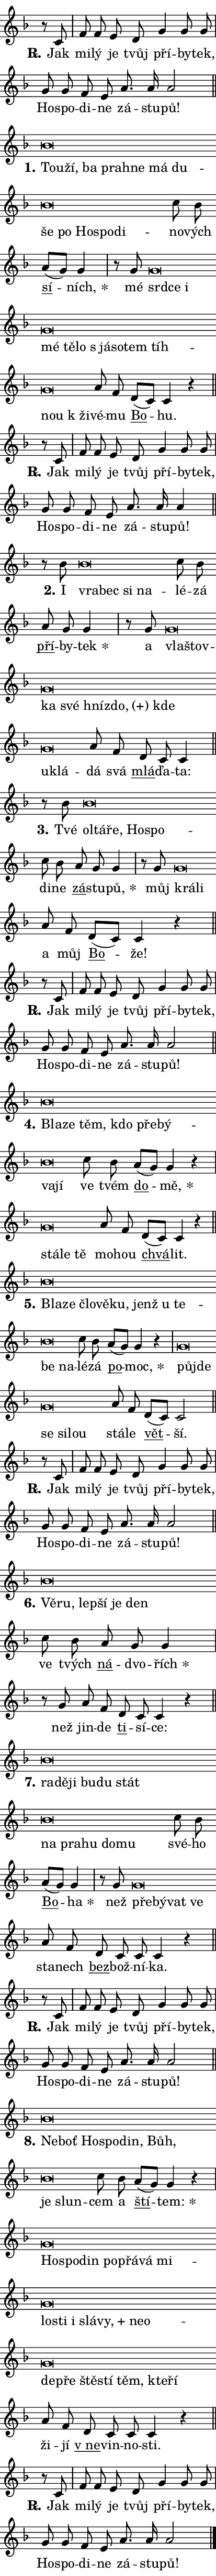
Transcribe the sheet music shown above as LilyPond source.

\version "2.22.1"
\header { tagline = "" }
\paper {
  indent = 0\cm
  top-margin = 0\cm
  right-margin = 0\cm
  bottom-margin = 0\cm
  left-margin = 0\cm
  paper-width = 7\cm
  page-breaking = #ly:one-page-breaking
  system-system-spacing.basic-distance = #11
  score-system-spacing.basic-distance = #11
  ragged-last = ##f
}


%% Author: Thomas Morley
%% https://lists.gnu.org/archive/html/lilypond-user/2020-05/msg00002.html
#(define (line-position grob)
"Returns position of @var[grob} in current system:
   @code{'start}, if at first time-step
   @code{'end}, if at last time-step
   @code{'middle} otherwise
"
  (let* ((col (ly:item-get-column grob))
         (ln (ly:grob-object col 'left-neighbor))
         (rn (ly:grob-object col 'right-neighbor))
         (col-to-check-left (if (ly:grob? ln) ln col))
         (col-to-check-right (if (ly:grob? rn) rn col))
         (break-dir-left
           (and
             (ly:grob-property col-to-check-left 'non-musical #f)
             (ly:item-break-dir col-to-check-left)))
         (break-dir-right
           (and
             (ly:grob-property col-to-check-right 'non-musical #f)
             (ly:item-break-dir col-to-check-right))))
        (cond ((eqv? 1 break-dir-left) 'start)
              ((eqv? -1 break-dir-right) 'end)
              (else 'middle))))

#(define (tranparent-at-line-position vctor)
  (lambda (grob)
  "Relying on @code{line-position} select the relevant enry from @var{vctor}.
Used to determine transparency,"
    (case (line-position grob)
      ((end) (not (vector-ref vctor 0)))
      ((middle) (not (vector-ref vctor 1)))
      ((start) (not (vector-ref vctor 2))))))

noteHeadBreakVisibility =
#(define-music-function (break-visibility)(vector?)
"Makes @code{NoteHead}s transparent relying on @var{break-visibility}"
#{
  \override NoteHead.transparent =
    #(tranparent-at-line-position break-visibility)
#})

#(define delete-ledgers-for-transparent-note-heads
  (lambda (grob)
    "Reads whether a @code{NoteHead} is transparent.
If so this @code{NoteHead} is removed from @code{'note-heads} from
@var{grob}, which is supposed to be @code{LedgerLineSpanner}.
As a result ledgers are not printed for this @code{NoteHead}"
    (let* ((nhds-array (ly:grob-object grob 'note-heads))
           (nhds-list
             (if (ly:grob-array? nhds-array)
                 (ly:grob-array->list nhds-array)
                 '()))
           ;; Relies on the transparent-property being done before
           ;; Staff.LedgerLineSpanner.after-line-breaking is executed.
           ;; This is fragile ...
           (to-keep
             (remove
               (lambda (nhd)
                 (ly:grob-property nhd 'transparent #f))
               nhds-list)))
      ;; TODO find a better method to iterate over grob-arrays, similiar
      ;; to filter/remove etc for lists
      ;; For now rebuilt from scratch
      (set! (ly:grob-object grob 'note-heads)  '())
      (for-each
        (lambda (nhd)
          (ly:pointer-group-interface::add-grob grob 'note-heads nhd))
        to-keep))))

hideNotes = {
  \noteHeadBreakVisibility #begin-of-line-visible
}
unHideNotes = {
  \noteHeadBreakVisibility #all-visible
}

% work-around for resetting accidentals
% https://lilypond.org/doc/v2.23/Documentation/notation/displaying-rhythms#unmetered-music
cadenzaMeasure = {
  \cadenzaOff
  \partial 1024 s1024
  \cadenzaOn
}

#(define-markup-command (accent layout props text) (markup?)
  "Underline accented syllable"
  (interpret-markup layout props
    #{\markup \override #'(offset . 4.3) \underline { #text }#}))

responsum = \markup \concat {
  "R" \hspace #-1.05 \path #0.1 #'((moveto 0 0.07) (lineto 0.9 0.8)) \hspace #0.05 "."
}

\layout {
    \context {
        \Staff
        \remove "Time_signature_engraver"
        \override LedgerLineSpanner.after-line-breaking = #delete-ledgers-for-transparent-note-heads
    }
    \context {
        \Voice {
            \override NoteHead.output-attributes = #'((class . "notehead"))
            \override Hairpin.height = #0.55
        }
    }
    \context {
        \Lyrics {
            \override StanzaNumber.output-attributes = #'((class . "stanzanumber"))
            \override LyricSpace.minimum-distance = #0.9
            \override LyricText.font-name = #"TeX Gyre Schola"
            \override LyricText.font-size = 1
            \override StanzaNumber.font-name = #"TeX Gyre Schola Bold"
            \override StanzaNumber.font-size = 1
        }
    }
}

% magnetic-lyrics.ily
%
%   written by
%     Jean Abou Samra <jean@abou-samra.fr>
%     Werner Lemberg <wl@gnu.org>
%
%   adapted by
%     Jiri Hon <jiri.hon@gmail.com>
%
% Version 2022-Apr-15

% https://www.mail-archive.com/lilypond-user@gnu.org/msg149350.html

#(define (Left_hyphen_pointer_engraver context)
   "Collect syllable-hyphen-syllable occurrences in lyrics and store
them in properties.  This engraver only looks to the left.  For
example, if the lyrics input is @code{foo -- bar}, it does the
following.

@itemize @bullet
@item
Set the @code{text} property of the @code{LyricHyphen} grob between
@q{foo} and @q{bar} to @code{foo}.

@item
Set the @code{left-hyphen} property of the @code{LyricText} grob with
text @q{foo} to the @code{LyricHyphen} grob between @q{foo} and
@q{bar}.
@end itemize

Use this auxiliary engraver in combination with the
@code{lyric-@/text::@/apply-@/magnetic-@/offset!} hook."
   (let ((hyphen #f)
         (text #f))
     (make-engraver
      (acknowledgers
       ((lyric-syllable-interface engraver grob source-engraver)
        (set! text grob)))
      (end-acknowledgers
       ((lyric-hyphen-interface engraver grob source-engraver)
        ;(when (not (grob::has-interface grob 'lyric-space-interface))
          (set! hyphen grob)));)
      ((stop-translation-timestep engraver)
       (when (and text hyphen)
         (ly:grob-set-object! text 'left-hyphen hyphen))
       (set! text #f)
       (set! hyphen #f)))))

#(define (lyric-text::apply-magnetic-offset! grob)
   "If the space between two syllables is less than the value in
property @code{LyricText@/.details@/.squash-threshold}, move the right
syllable to the left so that it gets concatenated with the left
syllable.

Use this function as a hook for
@code{LyricText@/.after-@/line-@/breaking} if the
@code{Left_@/hyphen_@/pointer_@/engraver} is active."
   (let ((hyphen (ly:grob-object grob 'left-hyphen #f)))
     (when hyphen
       (let ((left-text (ly:spanner-bound hyphen LEFT)))
         (when (grob::has-interface left-text 'lyric-syllable-interface)
           (let* ((common (ly:grob-common-refpoint grob left-text X))
                  (this-x-ext (ly:grob-extent grob common X))
                  (left-x-ext
                   (begin
                     ;; Trigger magnetism for left-text.
                     (ly:grob-property left-text 'after-line-breaking)
                     (ly:grob-extent left-text common X)))
                  ;; `delta` is the gap width between two syllables.
                  (delta (- (interval-start this-x-ext)
                            (interval-end left-x-ext)))
                  (details (ly:grob-property grob 'details))
                  (threshold (assoc-get 'squash-threshold details 0.2)))
             (when (< delta threshold)
               (let* (;; We have to manipulate the input text so that
                      ;; ligatures crossing syllable boundaries are not
                      ;; disabled.  For languages based on the Latin
                      ;; script this is essentially a beautification.
                      ;; However, for non-Western scripts it can be a
                      ;; necessity.
                      (lt (ly:grob-property left-text 'text))
                      (rt (ly:grob-property grob 'text))
                      (is-space (grob::has-interface hyphen 'lyric-space-interface))
                      (space (if is-space " " ""))
                      (space-markup (grob-interpret-markup grob " "))
                      (space-size (interval-length (ly:stencil-extent space-markup X)))
                      (extra-delta (if is-space space-size 0))
                      ;; Append new syllable.
                      (ltrt-space (if (and (string? lt) (string? rt))
                                (string-append lt space rt)
                                (make-concat-markup (list lt space rt))))
                      ;; Right-align `ltrt` to the right side.
                      (ltrt-space-markup (grob-interpret-markup
                               grob
                               (make-translate-markup
                                (cons (interval-length this-x-ext) 0)
                                (make-right-align-markup ltrt-space)))))
                 (begin
                   ;; Don't print `left-text`.
                   (ly:grob-set-property! left-text 'stencil #f)
                   ;; Set text and stencil (which holds all collected
                   ;; syllables so far) and shift it to the left.
                   (ly:grob-set-property! grob 'text ltrt-space)
                   (ly:grob-set-property! grob 'stencil ltrt-space-markup)
                   (ly:grob-translate-axis! grob (- (- delta extra-delta)) X))))))))))


#(define (lyric-hyphen::displace-bounds-first grob)
   ;; Make very sure this callback isn't triggered too early.
   (let ((left (ly:spanner-bound grob LEFT))
         (right (ly:spanner-bound grob RIGHT)))
     (ly:grob-property left 'after-line-breaking)
     (ly:grob-property right 'after-line-breaking)
     (ly:lyric-hyphen::print grob)))

squashThreshold = #0.4

\layout {
  \context {
    \Lyrics
    \consists #Left_hyphen_pointer_engraver
    \override LyricText.after-line-breaking =
      #lyric-text::apply-magnetic-offset!
    \override LyricHyphen.stencil = #lyric-hyphen::displace-bounds-first
    \override LyricText.details.squash-threshold = \squashThreshold
    \override LyricHyphen.minimum-distance = 0
    \override LyricHyphen.minimum-length = \squashThreshold
  }
}

squash = \override LyricText.details.squash-threshold = 9999
unSquash = \override LyricText.details.squash-threshold = \squashThreshold

left = \override LyricText.self-alignment-X = #LEFT
unLeft = \revert LyricText.self-alignment-X

starOffset = #(lambda (grob) 
                (let ((x_offset (ly:self-alignment-interface::aligned-on-x-parent grob)))
                  (if (= x_offset 0) 0 (+ x_offset 1.2))))

star = #(define-music-function (syllable)(string?)
"Append star separator at the end of a syllable"
#{
  \once \override LyricText.X-offset = #starOffset
  \lyricmode { \markup {
    #syllable
    \override #'((font-name . "TeX Gyre Schola Bold")) \hspace #0.2 \lower #0.65 \larger "*"
  } }
#})

starAccent = #(define-music-function (syllable)(string?)
"Append star separator at the end of a syllable and make accent"
#{
  \once \override LyricText.X-offset = #starOffset
  \lyricmode { \markup {
    \accent #syllable
    \override #'((font-name . "TeX Gyre Schola Bold")) \hspace #0.2 \lower #0.65 \larger "*"
  } }
#})

breath = #(define-music-function (syllable)(string?)
"Append breathing indicator at the end of a syllable"
#{
  \lyricmode { \markup { #syllable "+" } }
#})

optionalBreath = #(define-music-function (syllable)(string?)
"Append optional breathing indicator at the end of a syllable"
#{
  \lyricmode { \markup { #syllable "(+)" } }
#})


\score {
    <<
        \new Voice = "melody" { \cadenzaOn \key f \major \relative { r8 c' \cadenzaMeasure \bar "|" f f e d \bar "" g4 g8 g \cadenzaMeasure \bar "|" g g f e \bar "" a8. a16 a2 \cadenzaMeasure \bar "||" \break }
\relative { bes'\breve*1/16 \hideNotes \breve*1/16 \bar "" \breve*1/16 \bar "" \breve*1/16 \bar "" \breve*1/16 \bar "" \breve*1/16 \bar "" \breve*1/16 \bar "" \breve*1/16 \bar "" \breve*1/16 \bar "" \breve*1/16 \bar "" \breve*1/16 \breve*1/16 \bar "" \unHideNotes c8 bes \bar "" a[( g)] g4 \cadenzaMeasure \bar "|" r8 g8 g\breve*1/16 \hideNotes \breve*1/16 \bar "" \breve*1/16 \bar "" \breve*1/16 \bar "" \breve*1/16 \bar "" \breve*1/16 \bar "" \breve*1/16 \bar "" \breve*1/16 \bar "" \breve*1/16 \bar "" \breve*1/16 \bar "" \breve*1/16 \breve*1/16 \bar "" \unHideNotes a8 f \bar "" d[( c)] c4 r \cadenzaMeasure \bar "||" \break }
\relative { r8 c' \cadenzaMeasure \bar "|" f f e d \bar "" g4 g8 g \cadenzaMeasure \bar "|" g g f e \bar "" a8. a16 a4 \cadenzaMeasure \bar "||" \break }
\relative { r8 bes'8 bes\breve*1/16 \hideNotes \breve*1/16 \bar "" \breve*1/16 \breve*1/16 \bar "" \unHideNotes c8 bes \bar "" a g g4 \cadenzaMeasure \bar "|" r8 g8 g\breve*1/16 \hideNotes \breve*1/16 \bar "" \breve*1/16 \bar "" \breve*1/16 \bar "" \breve*1/16 \bar "" \breve*1/16 \bar "" \breve*1/16 \bar "" \breve*1/16 \breve*1/16 \bar "" \unHideNotes a8 f \bar "" d c c4 \cadenzaMeasure \bar "||" \break }
\relative { r8 bes'8 bes\breve*1/16 \hideNotes \breve*1/16 \bar "" \breve*1/16 \bar "" \breve*1/16 \breve*1/16 \bar "" \unHideNotes c8 bes \bar "" a g g4 \cadenzaMeasure \bar "|" r8 g8 g\breve*1/16 \hideNotes \breve*1/16 \bar "" \unHideNotes a8 f \bar "" d[( c)] c4 r \cadenzaMeasure \bar "||" \break }
\relative { r8 c' \cadenzaMeasure \bar "|" f f e d \bar "" g4 g8 g \cadenzaMeasure \bar "|" g g f e \bar "" a8. a16 a2 \cadenzaMeasure \bar "||" \break }
\relative { bes'\breve*1/16 \hideNotes \breve*1/16 \bar "" \breve*1/16 \bar "" \breve*1/16 \bar "" \breve*1/16 \bar "" \breve*1/16 \bar "" \breve*1/16 \breve*1/16 \bar "" \unHideNotes c8 bes \bar "" a[( g)] g4 r \cadenzaMeasure \bar "|" g\breve*1/16 \hideNotes \breve*1/16 \breve*1/16 \bar "" \unHideNotes a8 f \bar "" d[( c)] c4 r \cadenzaMeasure \bar "||" \break }
\relative { bes'\breve*1/16 \hideNotes \breve*1/16 \bar "" \breve*1/16 \bar "" \breve*1/16 \bar "" \breve*1/16 \bar "" \breve*1/16 \bar "" \breve*1/16 \bar "" \breve*1/16 \bar "" \breve*1/16 \breve*1/16 \bar "" \unHideNotes c8 bes \bar "" a[( g)] g4 r \cadenzaMeasure \bar "|" g\breve*1/16 \hideNotes \breve*1/16 \bar "" \breve*1/16 \bar "" \breve*1/16 \breve*1/16 \bar "" \unHideNotes a8 f \bar "" d[( c)] c2 \cadenzaMeasure \bar "||" \break }
\relative { r8 c' \cadenzaMeasure \bar "|" f f e d \bar "" g4 g8 g \cadenzaMeasure \bar "|" g g f e \bar "" a8. a16 a2 \cadenzaMeasure \bar "||" \break }
\relative { bes'\breve*1/16 \hideNotes \breve*1/16 \bar "" \breve*1/16 \bar "" \breve*1/16 \bar "" \breve*1/16 \breve*1/16 \bar "" \unHideNotes c8 bes \bar "" a g g4 \cadenzaMeasure \bar "|" r8 g8 a8 f \bar "" d c c4 r \cadenzaMeasure \bar "||" \break }
\relative { bes'\breve*1/16 \hideNotes \breve*1/16 \bar "" \breve*1/16 \bar "" \breve*1/16 \bar "" \breve*1/16 \bar "" \breve*1/16 \bar "" \breve*1/16 \bar "" \breve*1/16 \bar "" \breve*1/16 \bar "" \breve*1/16 \breve*1/16 \bar "" \unHideNotes c8 bes \bar "" a[( g)] g4 \cadenzaMeasure \bar "|" r8 g8 g\breve*1/16 \hideNotes \breve*1/16 \bar "" \breve*1/16 \breve*1/16 \bar "" \unHideNotes a8 f \bar "" d c c c4 r \cadenzaMeasure \bar "||" \break }
\relative { r8 c' \cadenzaMeasure \bar "|" f f e d \bar "" g4 g8 g \cadenzaMeasure \bar "|" g g f e \bar "" a8. a16 a2 \cadenzaMeasure \bar "||" \break }
\relative { bes'\breve*1/16 \hideNotes \breve*1/16 \bar "" \breve*1/16 \bar "" \breve*1/16 \bar "" \breve*1/16 \bar "" \breve*1/16 \bar "" \breve*1/16 \breve*1/16 \bar "" \unHideNotes c8 bes \bar "" a[( g)] g4 r \cadenzaMeasure \bar "|" g\breve*1/16 \hideNotes \breve*1/16 \bar "" \breve*1/16 \bar "" \breve*1/16 \bar "" \breve*1/16 \bar "" \breve*1/16 \bar "" \breve*1/16 \bar "" \breve*1/16 \bar "" \breve*1/16 \bar "" \breve*1/16 \bar "" \breve*1/16 \bar "" \breve*1/16 \bar "" \breve*1/16 \bar "" \breve*1/16 \bar "" \breve*1/16 \bar "" \breve*1/16 \bar "" \breve*1/16 \bar "" \breve*1/16 \bar "" \breve*1/16 \bar "" \breve*1/16 \breve*1/16 \bar "" \unHideNotes a8 f \bar "" d c c c4 r \cadenzaMeasure \bar "||" \break }
\relative { r8 c' \cadenzaMeasure \bar "|" f f e d \bar "" g4 g8 g \cadenzaMeasure \bar "|" g g f e \bar "" a8. a16 a2 \cadenzaMeasure \bar "||" \break } \bar "|." }
        \new Lyrics \lyricsto "melody" { \lyricmode { \set stanza = \responsum
Jak mi -- lý je tvůj pří -- by -- tek, Ho -- spo -- di -- ne zá -- stu -- pů!
\set stanza = "1."
\left Tou -- \squash ží, ba pra -- hne má du -- še po Ho -- spo -- di -- \unLeft \unSquash no -- vých \markup \accent sí -- \star ních, mé \left srd -- \squash ce i mé tě -- lo "s já" -- so -- tem tíh -- nou "k ži" -- \unLeft \unSquash vé -- mu \markup \accent Bo -- hu.
\set stanza = \responsum
Jak mi -- lý je tvůj pří -- by -- tek, Ho -- spo -- di -- ne zá -- stu -- pů!
\set stanza = "2."
I \left vra -- \squash bec si na -- \unLeft \unSquash lé -- zá \markup \accent pří -- by -- \star tek a \left vla -- \squash štov -- ka své hníz -- \optionalBreath do, kde u -- klá -- \unLeft \unSquash dá svá \markup \accent mlá -- ďa -- ta:
\set stanza = "3."
Tvé \left ol -- \squash tá -- ře, Ho -- spo -- \unLeft \unSquash di -- ne \markup \accent zá -- stu -- \star pů, můj \left krá -- \squash li \unLeft \unSquash a můj \markup \accent Bo -- že!
\set stanza = \responsum
Jak mi -- lý je tvůj pří -- by -- tek, Ho -- spo -- di -- ne zá -- stu -- pů!
\set stanza = "4."
\left Bla -- \squash ze těm, kdo pře -- bý -- va -- jí \unLeft \unSquash ve tvém \markup \accent do -- \star mě, \left stá -- \squash le tě \unLeft \unSquash mo -- hou \markup \accent chvá -- lit.
\set stanza = "5."
\left Bla -- \squash ze člo -- vě -- ku, jenž u te -- be na -- \unLeft \unSquash lé -- zá \markup \accent po -- \star moc, \left půj -- \squash de se si -- lou \unLeft \unSquash stá -- le \markup \accent vět -- ší.
\set stanza = \responsum
Jak mi -- lý je tvůj pří -- by -- tek, Ho -- spo -- di -- ne zá -- stu -- pů!
\set stanza = "6."
\left Vě -- \squash ru, lep -- ší je den \unLeft \unSquash ve tvých \markup \accent ná -- dvo -- \star řích než jin -- de \markup \accent ti -- sí -- ce:
\set stanza = "7."
\left ra -- \squash dě -- ji bu -- du stát na pra -- hu do -- mu \unLeft \unSquash své -- ho \markup \accent Bo -- \star ha než \left pře -- \squash bý -- vat ve \unLeft \unSquash sta -- nech \markup \accent bez -- bož -- ní -- ka.
\set stanza = \responsum
Jak mi -- lý je tvůj pří -- by -- tek, Ho -- spo -- di -- ne zá -- stu -- pů!
\set stanza = "8."
\left Ne -- \squash boť Ho -- spo -- din, Bůh, je slun -- \unLeft \unSquash cem a \markup \accent ští -- \star tem: \left Ho -- \squash spo -- din po -- přá -- vá mi -- lo -- sti i slá -- \breath "vy," ne -- o -- de -- pře ště -- stí těm, kte -- ří \unLeft \unSquash ži -- jí \markup \accent "v ne" -- vin -- no -- sti.
\set stanza = \responsum
Jak mi -- lý je tvůj pří -- by -- tek, Ho -- spo -- di -- ne zá -- stu -- pů! } }
    >>
    \layout {}
}
